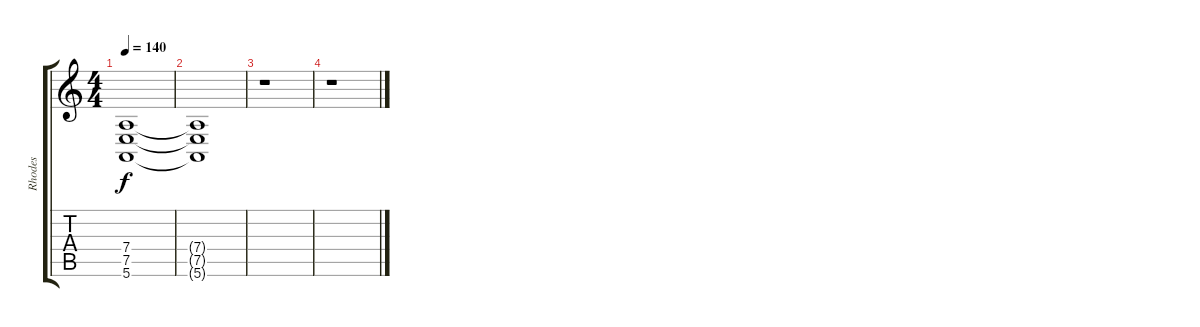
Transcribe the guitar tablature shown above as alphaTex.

\track ("Rhodes" "Rhodes") {instrument electricpiano1}
\staff {score tabs}
\tuning (E4 B3 G3 D3 A2 E2) {hide}
\ts (4 4)
\tempo 140
\clef g2
\ks c
(7.4{t} 7.5{t} 5.6{t}).1{dy f} |
(7.4{t} 7.5{t} 5.6{t}).1 |
r.1 |
r.1
